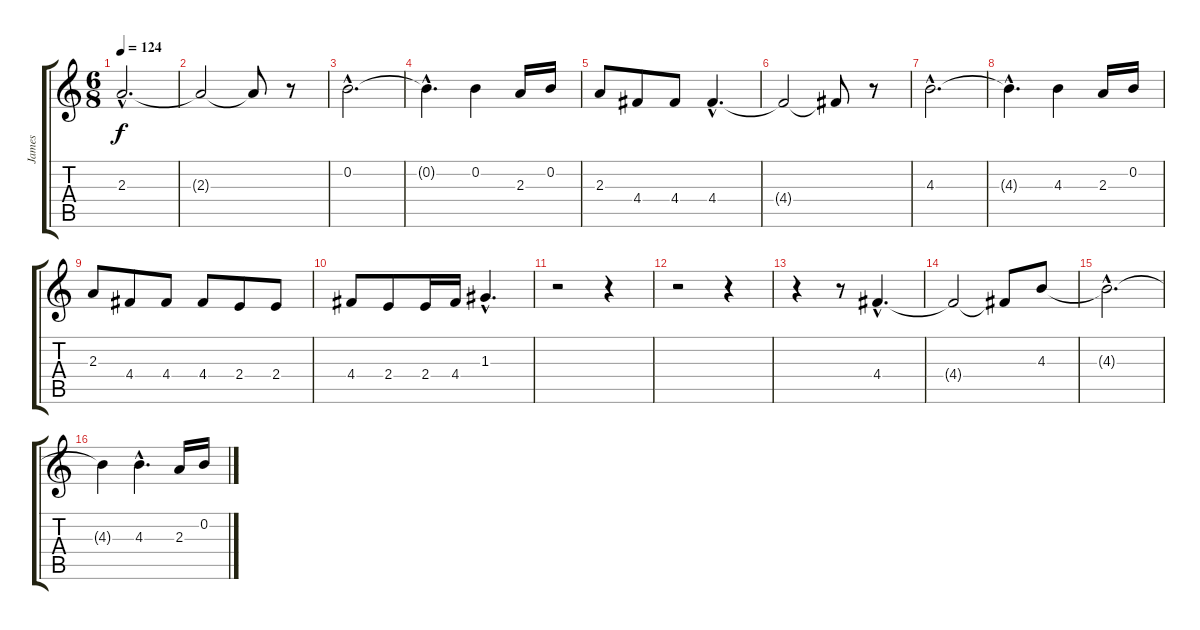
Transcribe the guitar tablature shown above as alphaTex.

\track ("James" "James") {instrument electricguitarclean}
\staff {score tabs}
\tuning (E4 B3 G3 D3 A2 E2) {hide}
\ts (6 8)
\tempo 124
\clef g2
\ks c
2.3{hac}.2{d dy f} |
2.3{t}.2 2.3{t}.8 r.8 |
0.2{hac}.2{d} |
0.2{hac t}.4{d} 0.2.4 2.3.16 0.2.16 |
2.3.8 4.4.8 4.4.8 4.4{hac}.4{d} |
4.4{t}.2 4.4{t}.8 r.8 |
4.3{hac}.2{d} |
4.3{hac t}.4{d} 4.3.4 2.3.16 0.2.16 |
2.3.8 4.4.8 4.4.8 4.4.8 2.4.8 2.4.8 |
4.4.8 2.4.8 2.4.16 4.4.16 1.3{hac}.4{d} |
r.2 r.4 |
r.2 r.4 |
r.4 r.8 4.4{hac}.4{d} |
4.4{t}.2 4.4{t}.8 4.3.8 |
4.3{hac t}.2{d} |
4.3{t}.4 4.3{hac}.4{d} 2.3.16 0.2.16
